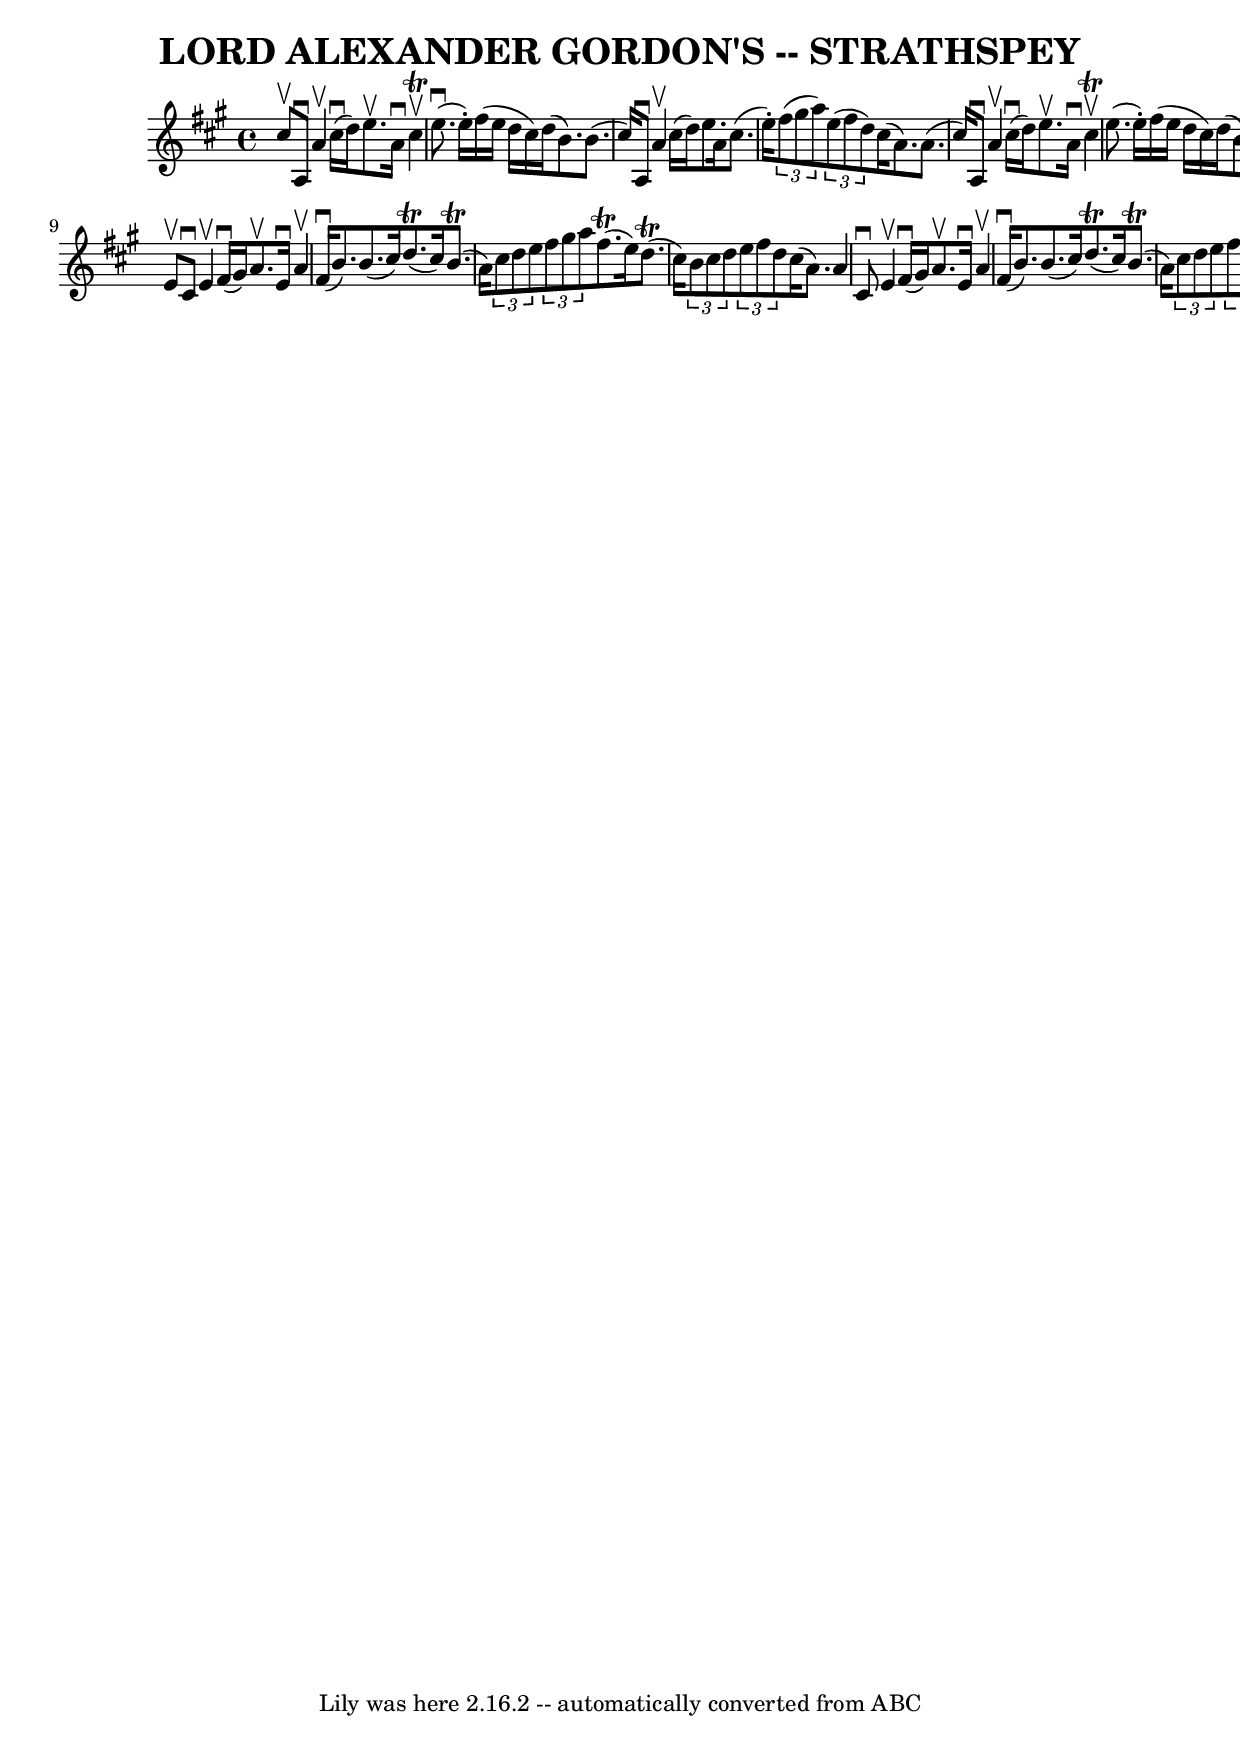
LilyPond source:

\version "2.16.2"
\include "Mammoth.ily"
\header {
	%% book = "Ryan's Mammoth Collection of Fiddle Tunes"
	crossRefNumber = "1"
	footnotes = ""
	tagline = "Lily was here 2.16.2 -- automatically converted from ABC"
	title = "LORD ALEXANDER GORDON'S -- STRATHSPEY"
}
voicedefault =  {


 \override Staff.TimeSignature #'style = #'C
 \time 4/4 
\key a \major cis''8^\upbow       |
 a8^\downbow a'4 
^\upbow cis''16 (^\downbow d''16) e''8.^\upbow a'16^\downbow   
cis''4^\upbow^\trill   |
 e''8. (^\downbow e''16 -.) fis''16 (
 e''16 d''16 cis''16) d''16 (b'8.) b'8. (cis''16)     
  |
 a8^\downbow a'4^\upbow cis''16 (d''16) e''8. a'16 
 cis''8. (e''16 -.)   |
   \times 2/3 { fis''8 (gis''8    
a''8) }   \times 2/3 { e''8 (fis''8 d''8) } cis''16 (a'8.  
-) a'8. (cis''16)   |
     |
 a8^\downbow a'4^\upbow  
 cis''16 (^\downbow d''16) e''8.^\upbow a'16^\downbow cis''4 
^\upbow^\trill   |
 e''8. (e''16 -.) fis''16 (e''16 d''16  
 cis''16) d''16 (b'8.) b'8. (cis''16)       |
 a8 
^\downbow a'4 cis''16 (d''16) e''8. a'16 cis''8. (e''16 
-.)   |
   \times 2/3 { fis''8 (gis''8 a''8) }   
\times 2/3 { e''8 (fis''8 d''8) } cis''16 (a'8.) a'8    
\bar "|." e'8^\upbow       |
 cis'8^\downbow e'4^\upbow     
fis'16 (^\downbow gis'16) a'8.^\upbow e'16^\downbow a'4^\upbow   
|
 fis'16 (^\downbow b'8.) b'8. (cis''16) d''8. 
(^\trill cis''16) b'8. (^\trill a'16)       |
   
\times 2/3 { cis''8 d''8 e''8  }   \times 2/3 { fis''8 gis''8    
a''8  } fis''8. (^\trill e''16) d''8. (^\trill cis''16)   
|
   \times 2/3 { b'8 cis''8 d''8  }   \times 2/3 { e''8    
fis''8 d''8  } cis''16 (a'8.) a'4    |
     |
 cis'8 
^\downbow e'4^\upbow fis'16 (^\downbow gis'16) a'8.^\upbow   
e'16^\downbow a'4^\upbow   |
 fis'16 (^\downbow b'8.) b'8. 
(cis''16) d''8. (^\trill cis''16) b'8. (^\trill a'16)   
    |
   \times 2/3 { cis''8 d''8 e''8  }   \times 2/3 { fis''8 
 gis''8 a''8  }   \times 2/3 { e''8 fis''8 d''8  }   \times 2/3 {  
 cis''8 b'8 a'8  }   |
   \times 2/3 { b'8 cis''8 d''8  }   
\times 2/3 { e''8 fis''8 d''8  } cis''16 (a'8.) a'8    
\bar "|."   
}

\score{
    <<

	\context Staff="default"
	{
	    \voicedefault 
	}

    >>
	\layout {
	}
	\midi {}
}
